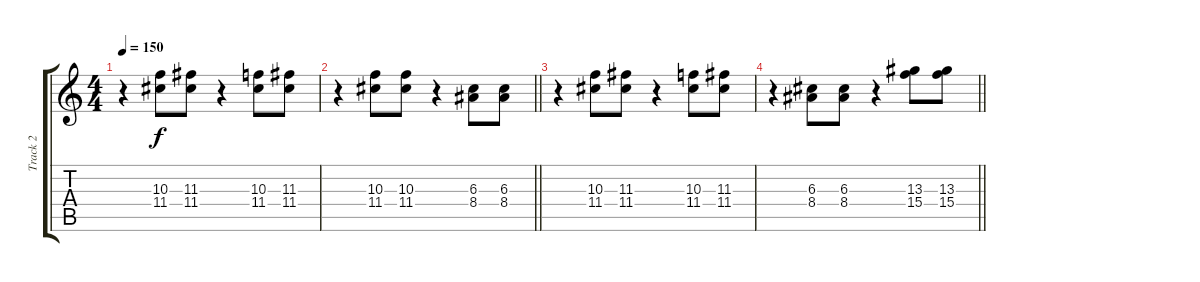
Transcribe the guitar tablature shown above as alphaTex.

\track ("Track 2" "Track 2") {instrument overdrivenguitar}
\staff {score tabs}
\tuning (E4 B3 G3 D3 A2 E2) {hide}
\ts (4 4)
\tempo 150
\clef g2
\ks c
r.4{dy f} (10.3 11.4).8 (11.3 11.4).8 r.4 (10.3 11.4).8 (11.3 11.4).8 |
\barLineRight lightlight
r.4 (10.3 11.4).8 (10.3 11.4).8 r.4 (6.3 8.4).8 (6.3 8.4).8 |
r.4 (10.3 11.4).8 (11.3 11.4).8 r.4 (10.3 11.4).8 (11.3 11.4).8 |
\barLineRight lightlight
r.4 (6.3 8.4).8 (6.3 8.4).8 r.4 (13.3 15.4).8 (13.3 15.4).8
